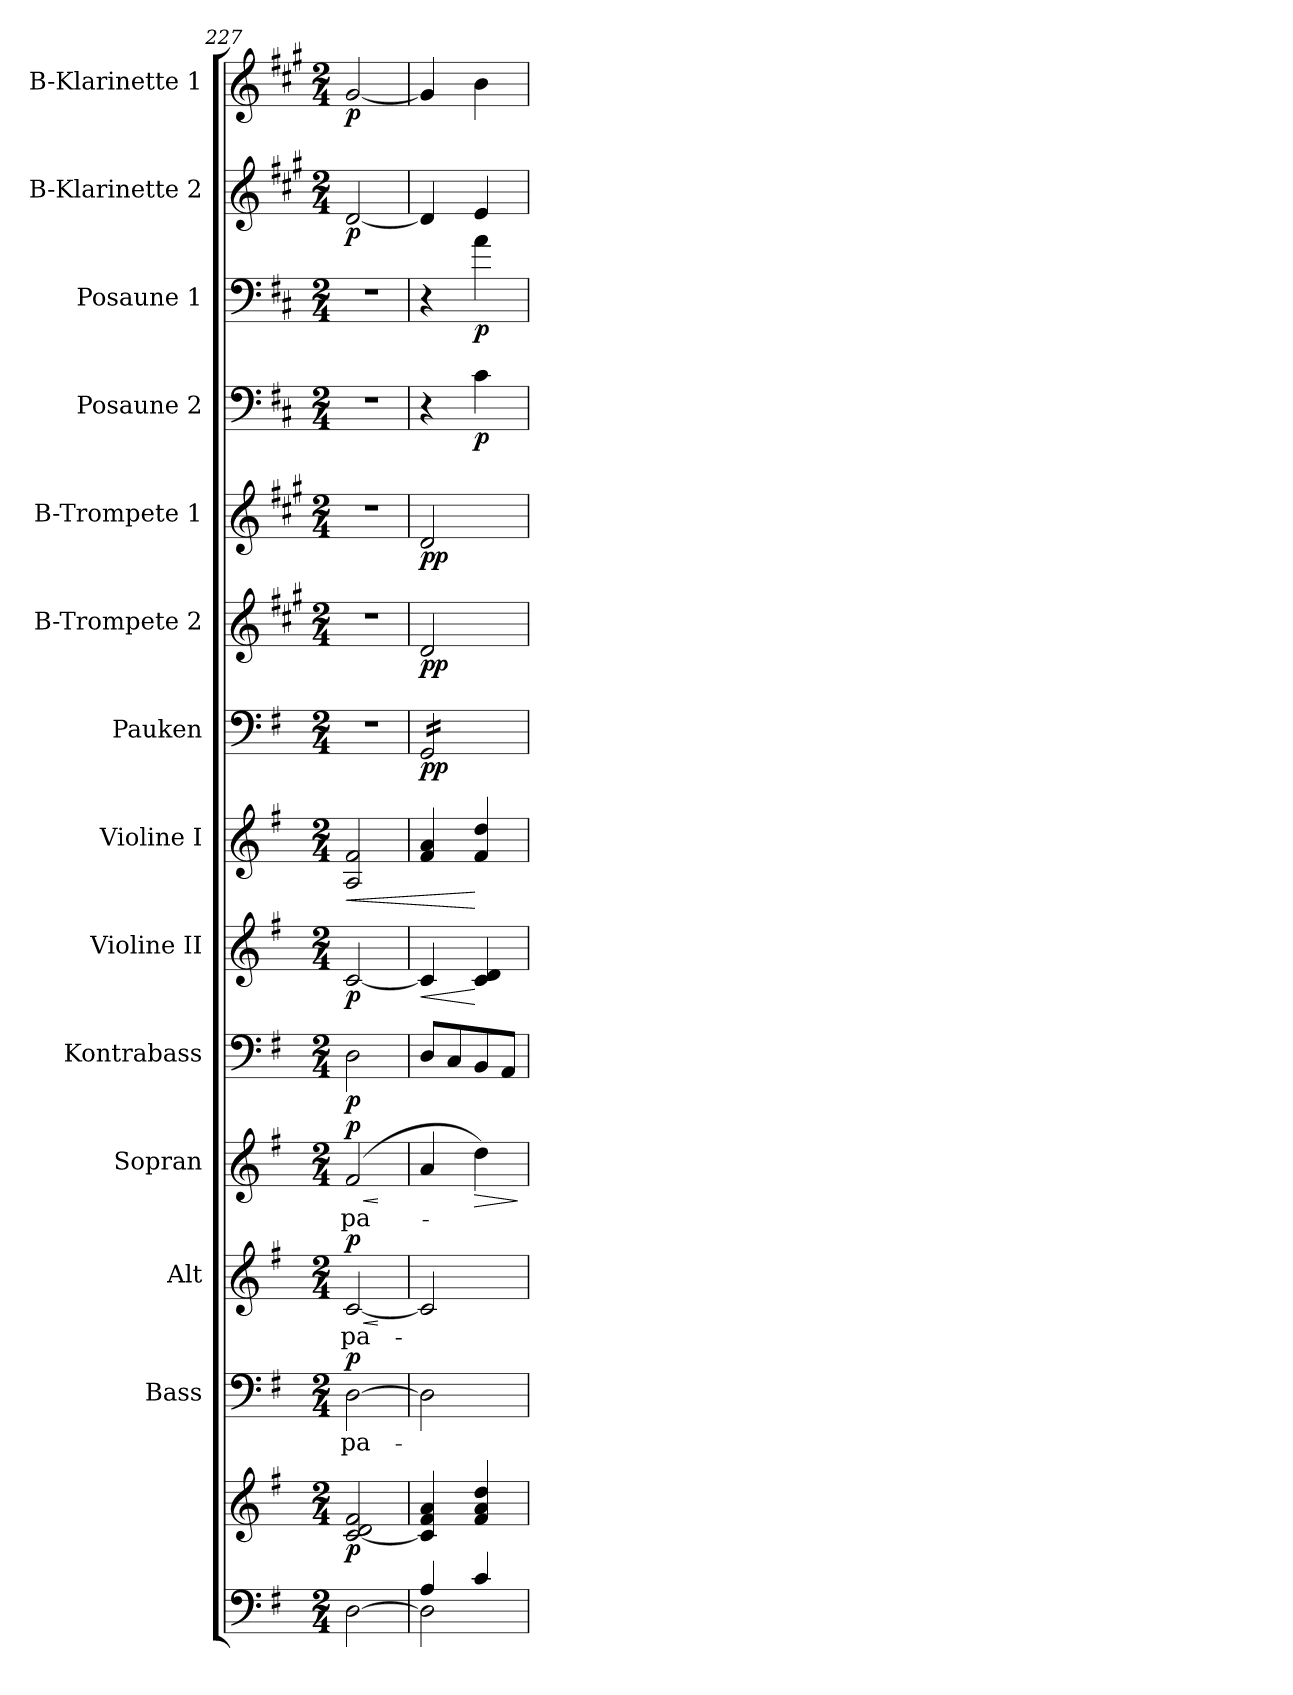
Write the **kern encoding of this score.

**kern	**kern	**dynam	**kern	**text	**dynam	**kern	**text	**dynam	**kern	**text	**dynam	**kern	**dynam	**kern	**dynam	**kern	**dynam	**kern	**dynam	**kern	**dynam	**kern	**dynam	**kern	**dynam	**kern	**dynam	**kern	**dynam	**kern	**dynam
*part14	*part14	*part14	*part13	*part13	*part13	*part12	*part12	*part12	*part11	*part11	*part11	*part10	*part10	*part9	*part9	*part8	*part8	*part7	*part7	*part6	*part6	*part5	*part5	*part4	*part4	*part3	*part3	*part2	*part2	*part1	*part1
*staff15	*staff14	*staff14/15	*staff13	*staff13	*staff13	*staff12	*staff12	*staff12	*staff11	*staff11	*staff11	*staff10	*staff10	*staff9	*staff9	*staff8	*staff8	*staff7	*staff7	*staff6	*staff6	*staff5	*staff5	*staff4	*staff4	*staff3	*staff3	*staff2	*staff2	*staff1	*staff1
*	*	*	*I"Bass	*	*	*I"Alt	*	*	*I"Sopran	*	*	*I"Kontrabass	*	*I"Violine II	*	*I"Violine I	*	*I"Pauken	*	*I"B-Trompete 2	*	*I"B-Trompete 1	*	*I"Posaune 2	*	*I"Posaune 1	*	*I"B-Klarinette 2	*	*I"B-Klarinette 1	*
*	*	*	*I'B.	*	*	*I'A.	*	*	*I'S.	*	*	*I'Kb.	*	*I'Vl. II	*	*I'Vl. I	*	*I'Pk.	*	*I'B Trp. 2	*	*I'B Trp. 1	*	*I'Pos. 2	*	*I'Pos. 1	*	*I'B Kl. 2	*	*I'B Kl. 1	*
*clefF4	*clefG2	*	*clefF4	*	*	*clefG2	*	*	*clefG2	*	*	*clefF4	*	*clefG2	*	*clefG2	*	*clefF4	*	*clefG2	*	*clefG2	*	*clefF4	*	*clefF4	*	*clefG2	*	*clefG2	*
*	*	*	*	*	*	*	*	*	*	*	*	*ITrd7c12	*	*	*	*	*	*	*	*ITrd1c2	*	*ITrd1c2	*	*ITrd4c7	*	*ITrd4c7	*	*ITrd1c2	*	*ITrd1c2	*
*k[f#]	*k[f#]	*	*k[f#]	*	*	*k[f#]	*	*	*k[f#]	*	*	*k[f#]	*	*k[f#]	*	*k[f#]	*	*k[f#]	*	*k[f#]	*	*k[f#]	*	*k[f#]	*	*k[f#]	*	*k[f#]	*	*k[f#]	*
*G:	*G:	*	*G:	*	*	*G:	*	*	*G:	*	*	*G:	*	*G:	*	*G:	*	*G:	*	*G:	*	*G:	*	*G:	*	*G:	*	*G:	*	*G:	*
*M2/4	*M2/4	*	*M2/4	*	*	*M2/4	*	*	*M2/4	*	*	*M2/4	*	*M2/4	*	*M2/4	*	*M2/4	*	*M2/4	*	*M2/4	*	*M2/4	*	*M2/4	*	*M2/4	*	*M2/4	*
=227	=227	=227	=227	=227	=227	=227	=227	=227	=227	=227	=227	=227	=227	=227	=227	=227	=227	=227	=227	=227	=227	=227	=227	=227	=227	=227	=227	=227	=227	=227	=227
!	!	!LO:DY:b	!	!LO:LY:b	!LO:DY:a	!	!LO:LY:b	!LO:HP:b	!	!LO:LY:b	!LO:HP:b	!	!	!	!	!	!LO:HP:b	!	!	!	!	!	!	!	!	!	!	!	!	!	!
!	!	!	!	!	!	!	!	!LO:DY:n=1:a	!	!	!LO:DY:n=1:b	!	!LO:DY:b	!	!LO:DY:b	!	!	!	!	!	!	!	!	!	!	!	!	!	!LO:DY:b	!	!LO:DY:b
[2D\	[2c/ 2d/ 2f#/	p	[2D\	pa-	p	[2c/	pa-	< p	(2f#/	pa-	< p	2DD\	p	[2c/	p	2A/ 2f#/	<	2r	.	2r	.	2r	.	2r	.	2r	.	[2c/	p	[2f#/	p
.	.	.	.	.	.	.	.	[	.	.	[	.	.	.	.	.	.	.	.	.	.	.	.	.	.	.	.	.	.	.	.
=228	=228	=228	=228	=228	=228	=228	=228	=228	=228	=228	=228	=228	=228	=228	=228	=228	=228	=228	=228	=228	=228	=228	=228	=228	=228	=228	=228	=228	=228	=228	=228
*^	*	*	*	*	*	*	*	*	*	*	*	*	*	*	*	*	*	*	*	*	*	*	*	*	*	*	*	*	*	*	*
!	!	!	!	!	!	!	!	!	!	!	!	!	!	!	!	!LO:HP:b	!	!	!	!LO:DY:b	!	!LO:DY:b	!	!LO:DY:b	!	!	!	!	!	!	!	!
*	*	*	*	*	*	*	*	*	*	*	*	*	*	*	*	*	*	*	*tremolo	*	*	*	*	*	*	*	*	*	*	*	*	*
4A/	2D\]	4c/] 4f#/ 4a/	.	2D\]	.	.	2c/]	.	.	4a/	.	.	8DD/L	.	4c/]	<	4f#/ 4a/	.	16GG/LL	pp	2c/	pp	2c/	pp	4r	.	4r	.	4c/]	.	4f#/]	.
.	.	.	.	.	.	.	.	.	.	.	.	.	.	.	.	.	.	.	16GG/	.	.	.	.	.	.	.	.	.	.	.	.	.
.	.	.	.	.	.	.	.	.	.	.	.	.	8CC/	.	.	.	.	.	16GG/	.	.	.	.	.	.	.	.	.	.	.	.	.
.	.	.	.	.	.	.	.	.	.	.	.	.	.	.	.	.	.	.	16GG/	.	.	.	.	.	.	.	.	.	.	.	.	.
!	!	!	!	!	!	!	!	!	!	!	!	!LO:HP:b	!	!	!	!	!	!	!	!	!	!	!	!	!	!LO:DY:b	!	!LO:DY:b	!	!	!	!
4c/	.	4f#/ 4a/ 4dd/	.	.	.	.	.	.	.	4dd\)	.	>	8BBB/	.	4c/ 4d/	[	4f#/ 4dd/	[	16GG/	.	.	.	.	.	4F#\	p	4d\	p	4d/	.	4a\	.
.	.	.	.	.	.	.	.	.	.	.	.	.	.	.	.	.	.	.	16GG/	.	.	.	.	.	.	.	.	.	.	.	.	.
.	.	.	.	.	.	.	.	.	.	.	.	.	8AAA/J	.	.	.	.	.	16GG/	.	.	.	.	.	.	.	.	.	.	.	.	.
.	.	.	.	.	.	.	.	.	.	.	.	.	.	.	.	.	.	.	16GG/JJ	.	.	.	.	.	.	.	.	.	.	.	.	.
*	*	*	*	*	*	*	*	*	*	*	*	*	*	*	*	*	*	*	*Xtremolo	*	*	*	*	*	*	*	*	*	*	*	*	*
*v	*v	*	*	*	*	*	*	*	*	*	*	*	*	*	*	*	*	*	*	*	*	*	*	*	*	*	*	*	*	*	*	*
.	.	.	.	.	.	.	.	.	.	.	]	.	.	.	.	.	.	.	.	.	.	.	.	.	.	.	.	.	.	.	.
=	=	=	=	=	=	=	=	=	=	=	=	=	=	=	=	=	=	=	=	=	=	=	=	=	=	=	=	=	=	=	=
*-	*-	*-	*-	*-	*-	*-	*-	*-	*-	*-	*-	*-	*-	*-	*-	*-	*-	*-	*-	*-	*-	*-	*-	*-	*-	*-	*-	*-	*-	*-	*-
